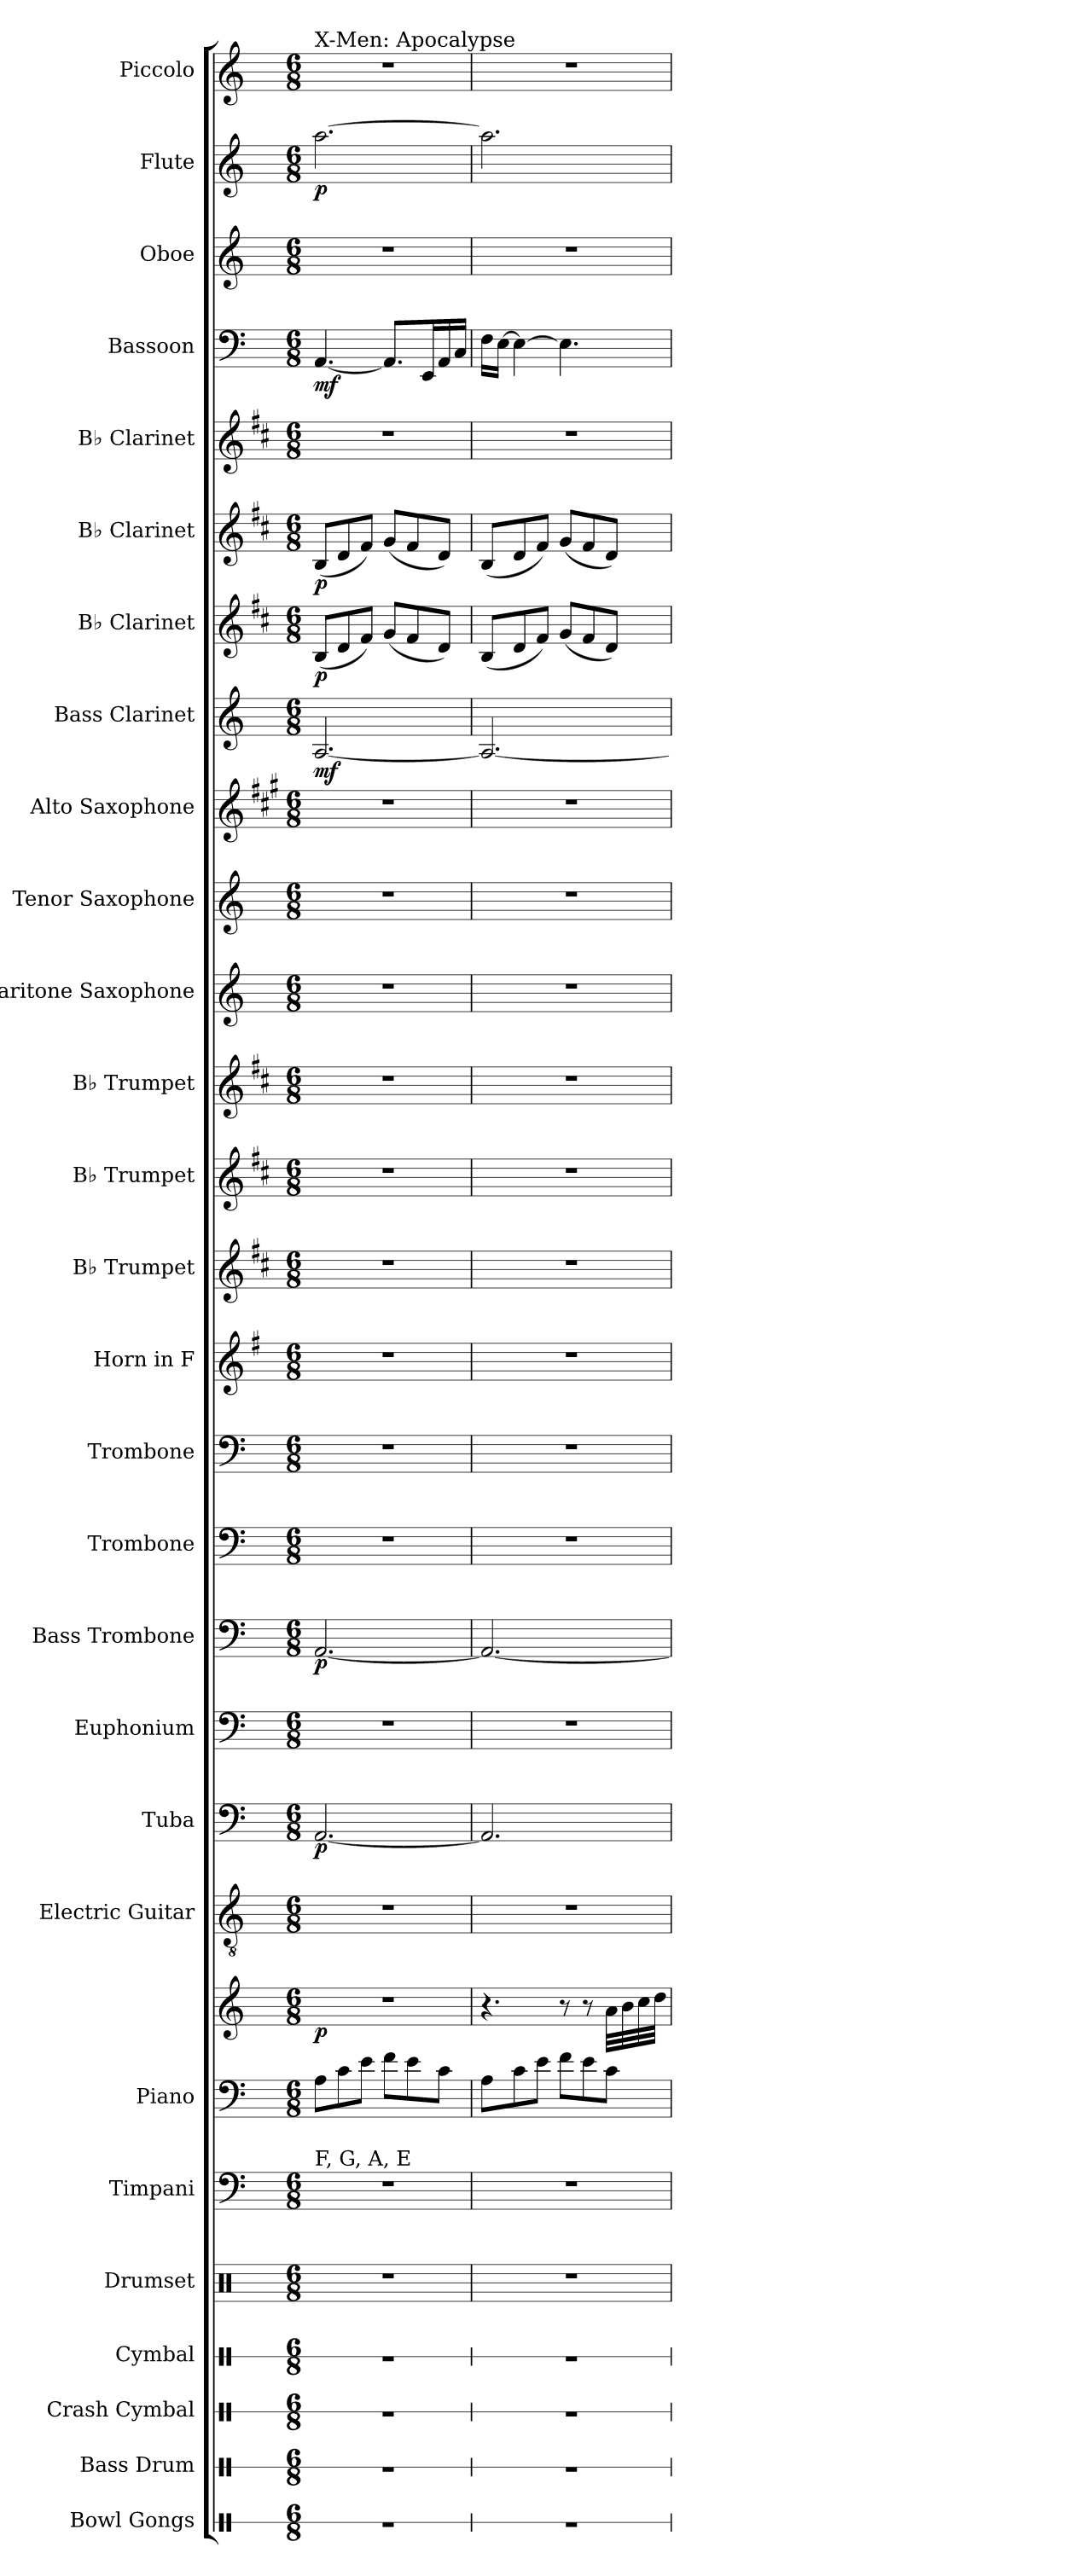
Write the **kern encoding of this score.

**kern	**kern	**kern	**kern	**kern	**kern	**kern	**kern	**dynam	**kern	**kern	**dynam	**kern	**kern	**dynam	**kern	**kern	**kern	**kern	**kern	**kern	**kern	**kern	**kern	**kern	**dynam	**kern	**dynam	**kern	**dynam	**kern	**kern	**dynam	**kern	**kern	**dynam	**kern
*part28	*part27	*part26	*part25	*part24	*part23	*part22	*part22	*part22	*part21	*part20	*part20	*part19	*part18	*part18	*part17	*part16	*part15	*part14	*part13	*part12	*part11	*part10	*part9	*part8	*part8	*part7	*part7	*part6	*part6	*part5	*part4	*part4	*part3	*part2	*part2	*part1
*staff29	*staff28	*staff27	*staff26	*staff25	*staff24	*staff23	*staff22	*staff22/23	*staff21	*staff20	*staff20	*staff19	*staff18	*staff18	*staff17	*staff16	*staff15	*staff14	*staff13	*staff12	*staff11	*staff10	*staff9	*staff8	*staff8	*staff7	*staff7	*staff6	*staff6	*staff5	*staff4	*staff4	*staff3	*staff2	*staff2	*staff1
*I"Bowl Gongs	*I"Bass Drum	*I"Crash Cymbal	*I"Cymbal	*I"Drumset	*I"Timpani	*I"Piano	*	*	*I"Electric Guitar	*I"Tuba	*	*I"Euphonium	*I"Bass Trombone	*	*I"Trombone	*I"Trombone	*I"Horn in F	*I"B♭ Trumpet	*I"B♭ Trumpet	*I"B♭ Trumpet	*I"Baritone Saxophone	*I"Tenor Saxophone	*I"Alto Saxophone	*I"Bass Clarinet	*	*I"B♭ Clarinet	*	*I"B♭ Clarinet	*	*I"B♭ Clarinet	*I"Bassoon	*	*I"Oboe	*I"Flute	*	*I"Piccolo
*I'Bw. Go.	*I'B. Dr.	*I'Cr. Cym.	*I'Cym.	*I'Drs.	*I'Timp.	*I'Pno.	*	*	*I'El. Guit.	*I'Tba.	*	*I'Euph.	*I'B. Tbn.	*	*I'Tbn.	*I'Tbn.	*	*I'B♭ Tpt.	*I'B♭ Tpt.	*I'B♭ Tpt.	*I'Bar. Sax.	*I'T. Sax.	*I'A. Sax.	*I'B. Cl.	*	*I'B♭ Cl.	*	*I'B♭ Cl.	*	*I'B♭ Cl.	*I'Bsn.	*	*I'Ob.	*I'Fl.	*	*I'Picc.
*stria1	*stria1	*stria1	*stria1	*	*	*	*	*	*	*	*	*	*	*	*	*	*	*	*	*	*	*	*	*	*	*	*	*	*	*	*	*	*	*	*	*
*clefX	*clefX	*clefX	*clefX	*clefX	*clefF4	*clefF4	*clefG2	*	*clefGv2	*clefF4	*	*clefF4	*clefF4	*	*clefF4	*clefF4	*clefG2	*clefG2	*clefG2	*clefG2	*clefG2	*clefG2	*clefG2	*clefG2	*	*clefG2	*	*clefG2	*	*clefG2	*clefF4	*	*clefG2	*clefG2	*	*clefG2
*	*	*	*	*	*	*	*	*	*	*	*	*	*	*	*	*	*ITrd4c7	*ITrd1c2	*ITrd1c2	*ITrd1c2	*ITrd12c21	*ITrd8c14	*ITrd5c9	*ITrd8c14	*	*ITrd1c2	*	*ITrd1c2	*	*ITrd1c2	*	*	*	*	*	*ITrd-7c-12
*k[]	*k[]	*k[]	*k[]	*k[]	*k[]	*k[]	*k[]	*	*k[]	*k[]	*	*k[]	*k[]	*	*k[]	*k[]	*k[]	*k[]	*k[]	*k[]	*k[]	*k[]	*k[]	*k[]	*	*k[]	*	*k[]	*	*k[]	*k[]	*	*k[]	*k[]	*	*k[]
*M6/8	*M6/8	*M6/8	*M6/8	*M6/8	*M6/8	*M6/8	*M6/8	*	*M6/8	*M6/8	*	*M6/8	*M6/8	*	*M6/8	*M6/8	*M6/8	*M6/8	*M6/8	*M6/8	*M6/8	*M6/8	*M6/8	*M6/8	*	*M6/8	*	*M6/8	*	*M6/8	*M6/8	*	*M6/8	*M6/8	*	*M6/8
*MM126	*MM126	*MM126	*MM126	*MM126	*MM126	*MM126	*MM126	*	*MM126	*MM126	*	*MM126	*MM126	*	*MM126	*MM126	*MM126	*MM126	*MM126	*MM126	*MM126	*MM126	*MM126	*MM126	*	*MM126	*	*MM126	*	*MM126	*MM126	*	*MM126	*MM126	*	*MM126
=1	=1	=1	=1	=1	=1	=1	=1	=1	=1	=1	=1	=1	=1	=1	=1	=1	=1	=1	=1	=1	=1	=1	=1	=1	=1	=1	=1	=1	=1	=1	=1	=1	=1	=1	=1	=1
!	!	!	!	!	!	!	!	!	!	!	!	!	!	!	!	!	!	!	!	!	!	!	!	!	!	!	!	!	!	!	!	!	!	!	!	!LO:TX:a:t=X-Men&colon; Apocalypse
!	!	!	!	!	!LO:TX:a:t=F, G, A, E	!	!	!	!	!	!	!	!	!	!	!	!	!	!	!	!	!	!	!	!	!	!	!	!	!	!	!	!	!	!	!
!	!	!	!	!	!	!	!	!LO:DY:b	!	!	!LO:DY:b	!	!	!LO:DY:b	!	!	!	!	!	!	!	!	!	!	!LO:DY:b	!	!LO:DY:b	!	!LO:DY:b	!	!	!LO:DY:b	!	!	!LO:DY:b	!
2.r	2.r	2.r	2.r	2.r	2.r	8A\L	2.r	p	2.r	[2.AA/	p	2.r	[2.AA/	p	2.r	2.r	2.r	2.r	2.r	2.r	2.r	2.r	2.r	[2.AA/	mf	(8A/L	p	(8A/L	p	2.r	[4.AA/	mf	2.r	[2.aa\	p	2.r
.	.	.	.	.	.	8c\	.	.	.	.	.	.	.	.	.	.	.	.	.	.	.	.	.	.	.	8c/	.	8c/	.	.	.	.	.	.	.	.
.	.	.	.	.	.	8e\J	.	.	.	.	.	.	.	.	.	.	.	.	.	.	.	.	.	.	.	8e/J)	.	8e/J)	.	.	.	.	.	.	.	.
.	.	.	.	.	.	8f\L	.	.	.	.	.	.	.	.	.	.	.	.	.	.	.	.	.	.	.	(8f/L	.	(8f/L	.	.	8.AA/L]	.	.	.	.	.
.	.	.	.	.	.	8e\	.	.	.	.	.	.	.	.	.	.	.	.	.	.	.	.	.	.	.	8e/	.	8e/	.	.	.	.	.	.	.	.
.	.	.	.	.	.	.	.	.	.	.	.	.	.	.	.	.	.	.	.	.	.	.	.	.	.	.	.	.	.	.	16EE/L	.	.	.	.	.
.	.	.	.	.	.	8c\J	.	.	.	.	.	.	.	.	.	.	.	.	.	.	.	.	.	.	.	8c/J)	.	8c/J)	.	.	16AA/	.	.	.	.	.
.	.	.	.	.	.	.	.	.	.	.	.	.	.	.	.	.	.	.	.	.	.	.	.	.	.	.	.	.	.	.	16C/JJ	.	.	.	.	.
=2	=2	=2	=2	=2	=2	=2	=2	=2	=2	=2	=2	=2	=2	=2	=2	=2	=2	=2	=2	=2	=2	=2	=2	=2	=2	=2	=2	=2	=2	=2	=2	=2	=2	=2	=2	=2
2.r	2.r	2.r	2.r	2.r	2.r	8A\L	4.r	.	2.r	2.AA/]	.	2.r	2.AA/_	.	2.r	2.r	2.r	2.r	2.r	2.r	2.r	2.r	2.r	2.AA/_	.	(8A/L	.	(8A/L	.	2.r	16F\LL	.	2.r	2.aa\]	.	2.r
.	.	.	.	.	.	.	.	.	.	.	.	.	.	.	.	.	.	.	.	.	.	.	.	.	.	.	.	.	.	.	[16E\JJ	.	.	.	.	.
.	.	.	.	.	.	8c\	.	.	.	.	.	.	.	.	.	.	.	.	.	.	.	.	.	.	.	8c/	.	8c/	.	.	4E\_	.	.	.	.	.
.	.	.	.	.	.	8e\J	.	.	.	.	.	.	.	.	.	.	.	.	.	.	.	.	.	.	.	8e/J)	.	8e/J)	.	.	.	.	.	.	.	.
.	.	.	.	.	.	8f\L	8r	.	.	.	.	.	.	.	.	.	.	.	.	.	.	.	.	.	.	(8f/L	.	(8f/L	.	.	4.E\]	.	.	.	.	.
.	.	.	.	.	.	8e\	8r	.	.	.	.	.	.	.	.	.	.	.	.	.	.	.	.	.	.	8e/	.	8e/	.	.	.	.	.	.	.	.
.	.	.	.	.	.	8c\J	32a\LLL	.	.	.	.	.	.	.	.	.	.	.	.	.	.	.	.	.	.	8c/J)	.	8c/J)	.	.	.	.	.	.	.	.
.	.	.	.	.	.	.	32b\	.	.	.	.	.	.	.	.	.	.	.	.	.	.	.	.	.	.	.	.	.	.	.	.	.	.	.	.	.
.	.	.	.	.	.	.	32cc\	.	.	.	.	.	.	.	.	.	.	.	.	.	.	.	.	.	.	.	.	.	.	.	.	.	.	.	.	.
.	.	.	.	.	.	.	32dd\JJJ	.	.	.	.	.	.	.	.	.	.	.	.	.	.	.	.	.	.	.	.	.	.	.	.	.	.	.	.	.
=	=	=	=	=	=	=	=	=	=	=	=	=	=	=	=	=	=	=	=	=	=	=	=	=	=	=	=	=	=	=	=	=	=	=	=	=
*-	*-	*-	*-	*-	*-	*-	*-	*-	*-	*-	*-	*-	*-	*-	*-	*-	*-	*-	*-	*-	*-	*-	*-	*-	*-	*-	*-	*-	*-	*-	*-	*-	*-	*-	*-	*-
